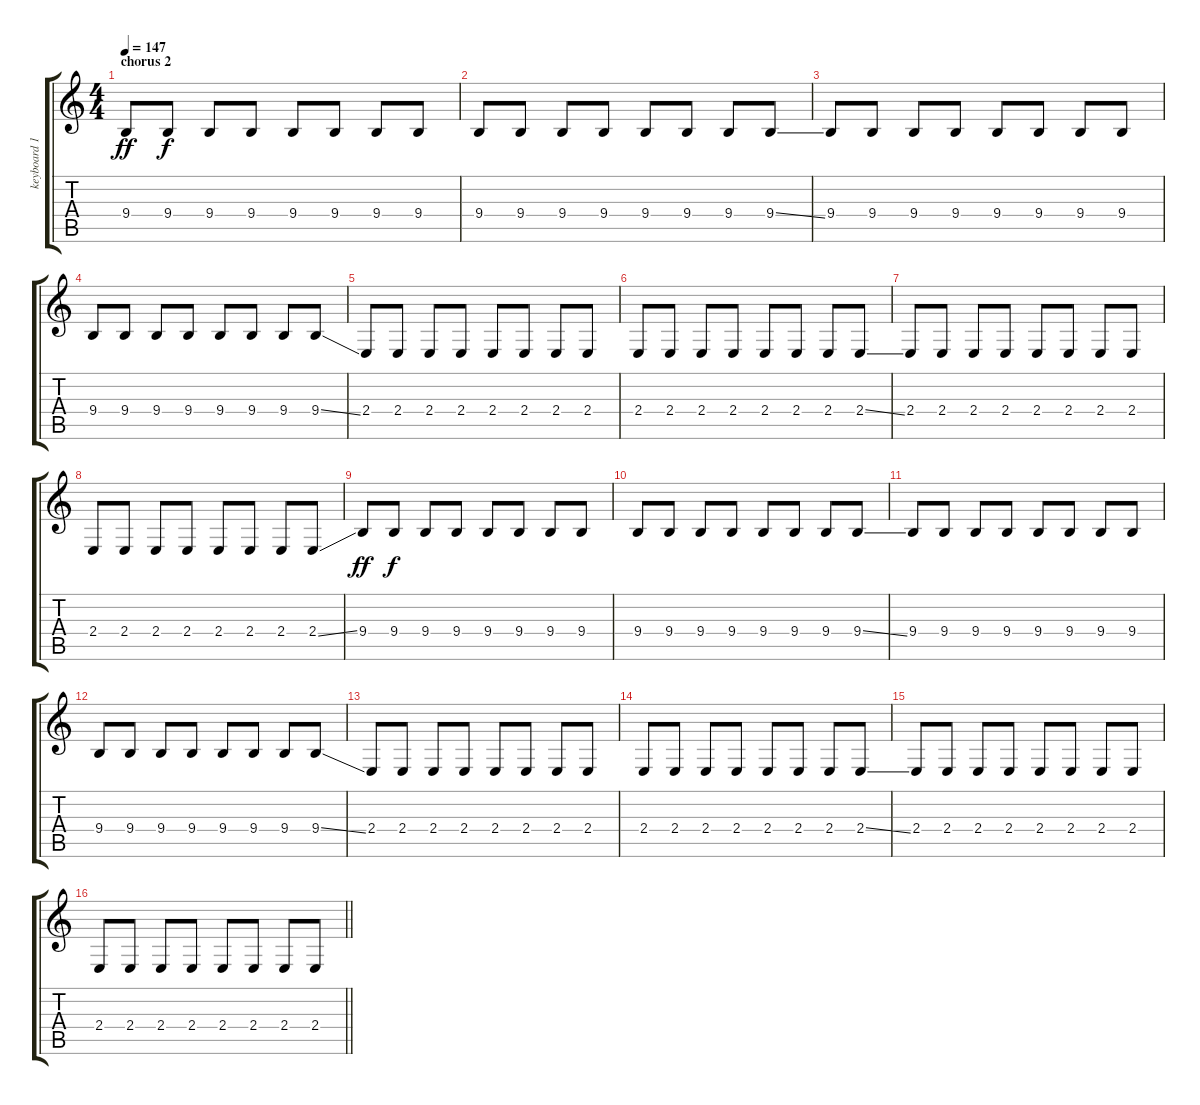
\track ("keyboard 1" "keyboard 1") {instrument lead2sawtooth}
\staff {score tabs}
\tuning (E4 B3 G3 D3 A2 E2) {hide}
\ts (4 4)
\section ("" "chorus 2")
\tempo 147
\clef g2
\ks c
9.4.8{dy ff} 9.4.8{dy f} 9.4.8 9.4.8 9.4.8 9.4.8 9.4.8 9.4.8 |
9.4.8 9.4.8 9.4.8 9.4.8 9.4.8 9.4.8 9.4.8 9.4{ss}.8 |
9.4.8 9.4.8 9.4.8 9.4.8 9.4.8 9.4.8 9.4.8 9.4.8 |
9.4.8 9.4.8 9.4.8 9.4.8 9.4.8 9.4.8 9.4.8 9.4{ss}.8 |
2.4.8 2.4.8 2.4.8 2.4.8 2.4.8 2.4.8 2.4.8 2.4.8 |
2.4.8 2.4.8 2.4.8 2.4.8 2.4.8 2.4.8 2.4.8 2.4{ss}.8 |
2.4.8 2.4.8 2.4.8 2.4.8 2.4.8 2.4.8 2.4.8 2.4.8 |
2.4.8 2.4.8 2.4.8 2.4.8 2.4.8 2.4.8 2.4.8 2.4{ss}.8 |
9.4.8{dy ff} 9.4.8{dy f} 9.4.8 9.4.8 9.4.8 9.4.8 9.4.8 9.4.8 |
9.4.8 9.4.8 9.4.8 9.4.8 9.4.8 9.4.8 9.4.8 9.4{ss}.8 |
9.4.8 9.4.8 9.4.8 9.4.8 9.4.8 9.4.8 9.4.8 9.4.8 |
9.4.8 9.4.8 9.4.8 9.4.8 9.4.8 9.4.8 9.4.8 9.4{ss}.8 |
2.4.8 2.4.8 2.4.8 2.4.8 2.4.8 2.4.8 2.4.8 2.4.8 |
2.4.8 2.4.8 2.4.8 2.4.8 2.4.8 2.4.8 2.4.8 2.4{ss}.8 |
2.4.8 2.4.8 2.4.8 2.4.8 2.4.8 2.4.8 2.4.8 2.4.8 |
\barLineRight lightlight
2.4.8 2.4.8 2.4.8 2.4.8 2.4.8 2.4.8 2.4.8 2.4{ss}.8
